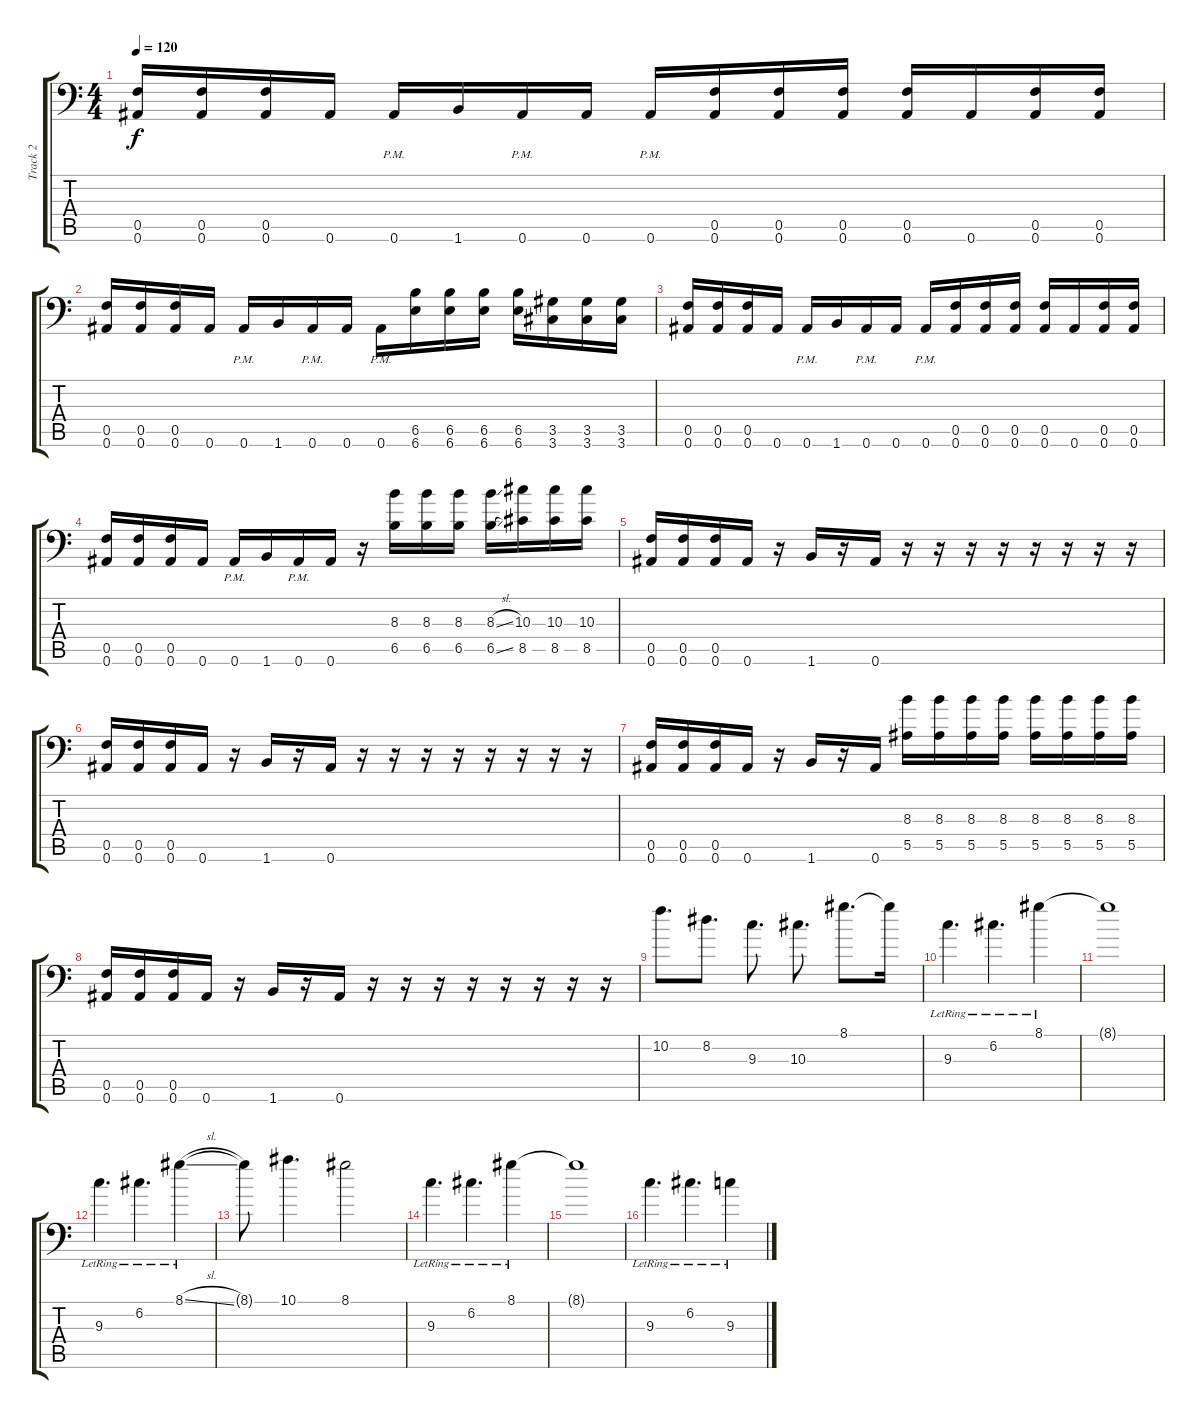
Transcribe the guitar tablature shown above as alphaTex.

\track ("Track 2" "Track 2") {instrument overdrivenguitar}
\staff {score tabs}
\tuning (C4 G3 Eb3 Bb2 F2 Bb1) {hide}
\ts (4 4)
\tempo 120
\clef f4
\ks c
(0.5 0.6).16{dy f} (0.5 0.6).16 (0.5 0.6).16 0.6.16 0.6{pm}.16 1.6.16 0.6{pm}.16 0.6.16 0.6{pm}.16 (0.5 0.6).16 (0.5 0.6).16 (0.5 0.6).16 (0.5 0.6).16 0.6.16 (0.5 0.6).16 (0.5 0.6).16 |
(0.5 0.6).16 (0.5 0.6).16 (0.5 0.6).16 0.6.16 0.6{pm}.16 1.6.16 0.6{pm}.16 0.6.16 0.6{pm}.16 (6.5 6.6).16 (6.5 6.6).16 (6.5 6.6).16 (6.5 6.6).16 (3.5 3.6).16 (3.5 3.6).16 (3.5 3.6).16 |
(0.5 0.6).16 (0.5 0.6).16 (0.5 0.6).16 0.6.16 0.6{pm}.16 1.6.16 0.6{pm}.16 0.6.16 0.6{pm}.16 (0.5 0.6).16 (0.5 0.6).16 (0.5 0.6).16 (0.5 0.6).16 0.6.16 (0.5 0.6).16 (0.5 0.6).16 |
(0.5 0.6).16 (0.5 0.6).16 (0.5 0.6).16 0.6.16 0.6{pm}.16 1.6.16 0.6{pm}.16 0.6.16 r.16 (8.3 6.5).16 (8.3 6.5).16 (8.3 6.5).16 (8.3{sl} 6.5{sl}).16 (10.3 8.5).16 (10.3 8.5).16 (10.3 8.5).16 |
(0.5 0.6).16 (0.5 0.6).16 (0.5 0.6).16 0.6.16 r.16 1.6.16 r.16 0.6.16 r.16 r.16 r.16 r.16 r.16 r.16 r.16 r.16 |
(0.5 0.6).16 (0.5 0.6).16 (0.5 0.6).16 0.6.16 r.16 1.6.16 r.16 0.6.16 r.16 r.16 r.16 r.16 r.16 r.16 r.16 r.16 |
(0.5 0.6).16 (0.5 0.6).16 (0.5 0.6).16 0.6.16 r.16 1.6.16 r.16 0.6.16 (8.3 5.5).16 (8.3 5.5).16 (8.3 5.5).16 (8.3 5.5).16 (8.3 5.5).16 (8.3 5.5).16 (8.3 5.5).16 (8.3 5.5).16 |
(0.5 0.6).16 (0.5 0.6).16 (0.5 0.6).16 0.6.16 r.16 1.6.16 r.16 0.6.16 r.16 r.16 r.16 r.16 r.16 r.16 r.16 r.16 |
10.2.8{d} 8.2.8{d} 9.3.8{d} 10.3.8{d} 8.1.8{d} 8.1{t}.16 |
9.3{lr}.4{d} 6.2{lr}.4{d} 8.1{lr}.4 |
8.1{t}.1 |
9.3{lr}.4{d} 6.2{lr}.4{d} 8.1{sl lr}.4 |
8.1{t}.8 10.1.4{d} 8.1.2 |
9.3{lr}.4{d} 6.2{lr}.4{d} 8.1{lr}.4 |
8.1{t}.1 |
9.3{lr}.4{d} 6.2{lr}.4{d} 9.3{lr}.4
